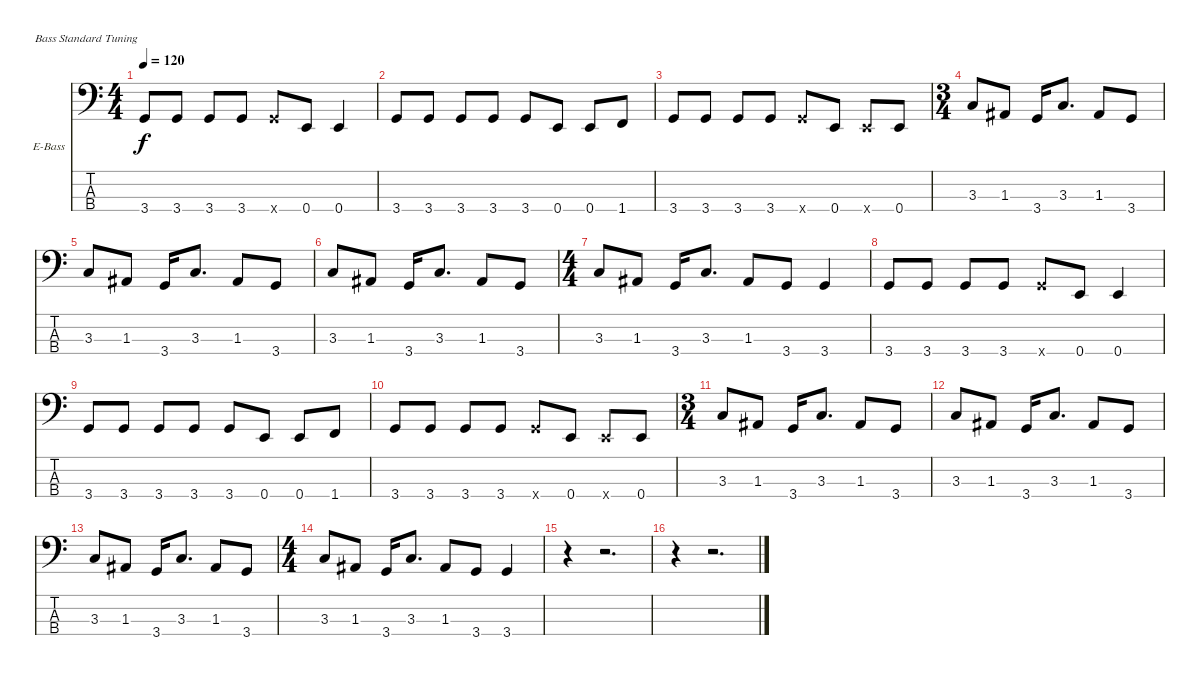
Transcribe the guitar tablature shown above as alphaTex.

\defaultSystemsLayout 4
\bracketExtendMode nobrackets
\firstSystemTrackNameOrientation horizontal
\otherSystemsTrackNameOrientation horizontal
\track ("Jeff Ament" "E-Bass") {instrument electricbassfinger}
\staff {score tabs}
\tuning (G2 D2 A1 E1)
\ts (4 4)
\tempo 120
\clef f4
\ks c
3.4.8{dy f} 3.4.8 3.4.8 3.4.8 3.4{x}.8 0.4.8 0.4.4 |
3.4.8 3.4.8 3.4.8 3.4.8 3.4.8 0.4.8 0.4.8 1.4.8 |
3.4.8 3.4.8 3.4.8 3.4.8 3.4{x}.8 0.4.8 0.4{x}.8 0.4.8 |
\ts (3 4)
3.3.8 1.3.8 3.4.16 3.3.8{d} 1.3.8 3.4.8 |
3.3.8 1.3.8 3.4.16 3.3.8{d} 1.3.8 3.4.8 |
3.3.8 1.3.8 3.4.16 3.3.8{d} 1.3.8 3.4.8 |
\ts (4 4)
3.3.8 1.3.8 3.4.16 3.3.8{d} 1.3.8 3.4.8 3.4.4 |
3.4.8 3.4.8 3.4.8 3.4.8 3.4{x}.8 0.4.8 0.4.4 |
3.4.8 3.4.8 3.4.8 3.4.8 3.4.8 0.4.8 0.4.8 1.4.8 |
3.4.8 3.4.8 3.4.8 3.4.8 3.4{x}.8 0.4.8 0.4{x}.8 0.4.8 |
\ts (3 4)
3.3.8 1.3.8 3.4.16 3.3.8{d} 1.3.8 3.4.8 |
3.3.8 1.3.8 3.4.16 3.3.8{d} 1.3.8 3.4.8 |
3.3.8 1.3.8 3.4.16 3.3.8{d} 1.3.8 3.4.8 |
\ts (4 4)
3.3.8 1.3.8 3.4.16 3.3.8{d} 1.3.8 3.4.8 3.4.4 |
r.4 r.2{d} |
r.4 r.2{d}
